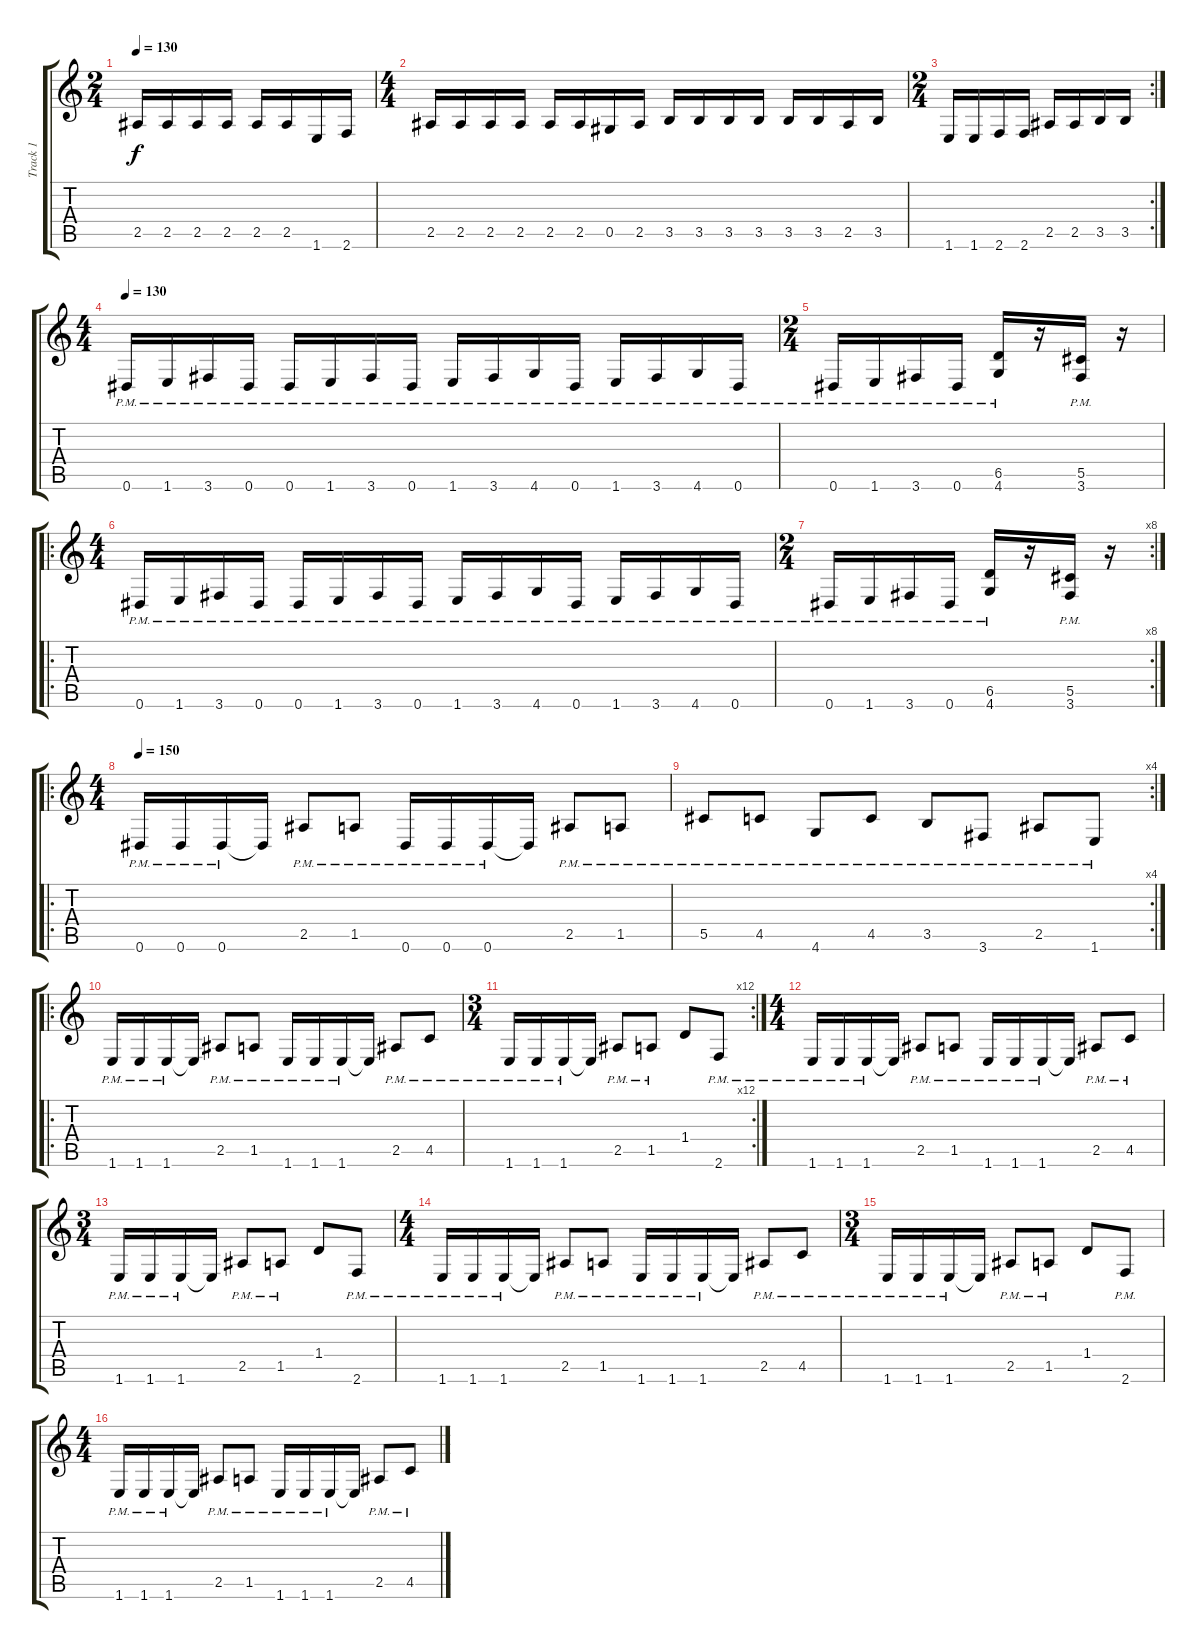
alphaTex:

\track ("Track 1" "Track 1") {instrument distortionguitar}
\staff {score tabs}
\tuning (Eb4 Bb3 Gb3 Db3 Ab2 Eb2) {hide}
\ts (2 4)
\tempo 130
\clef g2
\ks c
2.5.16{dy f} 2.5.16 2.5.16 2.5.16 2.5.16 2.5.16 1.6.16 2.6.16 |
\ts (4 4)
2.5.16 2.5.16 2.5.16 2.5.16 2.5.16 2.5.16 0.5.16 2.5.16 3.5.16 3.5.16 3.5.16 3.5.16 3.5.16 3.5.16 2.5.16 3.5.16 |
\rc 2
\ts (2 4)
1.6.16 1.6.16 2.6.16 2.6.16 2.5.16 2.5.16 3.5.16 3.5.16 |
\ts (4 4)
\tempo 130
0.6{pm}.16 1.6{pm}.16 3.6{pm}.16 0.6{pm}.16 0.6{pm}.16 1.6{pm}.16 3.6{pm}.16 0.6{pm}.16 1.6{pm}.16 3.6{pm}.16 4.6{pm}.16 0.6{pm}.16 1.6{pm}.16 3.6{pm}.16 4.6{pm}.16 0.6{pm}.16 |
\ts (2 4)
0.6{pm}.16 1.6{pm}.16 3.6{pm}.16 0.6{pm}.16 (6.5{pm} 4.6{pm}).16 r.16 (5.5{pm} 3.6{pm}).16 r.16 |
\ro
\ts (4 4)
0.6{pm}.16 1.6{pm}.16 3.6{pm}.16 0.6{pm}.16 0.6{pm}.16 1.6{pm}.16 3.6{pm}.16 0.6{pm}.16 1.6{pm}.16 3.6{pm}.16 4.6{pm}.16 0.6{pm}.16 1.6{pm}.16 3.6{pm}.16 4.6{pm}.16 0.6{pm}.16 |
\rc 8
\ts (2 4)
0.6{pm}.16 1.6{pm}.16 3.6{pm}.16 0.6{pm}.16 (6.5{pm} 4.6{pm}).16 r.16 (5.5{pm} 3.6{pm}).16 r.16 |
\ro
\ts (4 4)
\tempo 150
0.6{pm}.16 0.6{pm}.16 0.6{pm}.16 0.6{t}.16 2.5{pm}.8 1.5{pm}.8 0.6{pm}.16 0.6{pm}.16 0.6{pm}.16 0.6{t}.16 2.5{pm}.8 1.5{pm}.8 |
\rc 4
5.5{pm}.8 4.5{pm}.8 4.6{pm}.8 4.5{pm}.8 3.5{pm}.8 3.6{pm}.8 2.5{pm}.8 1.6{pm}.8 |
\ro
1.6{pm}.16 1.6{pm}.16 1.6{pm}.16 1.6{t}.16 2.5{pm}.8 1.5{pm}.8 1.6{pm}.16 1.6{pm}.16 1.6{pm}.16 1.6{t}.16 2.5{pm}.8 4.5{pm}.8 |
\rc 12
\ts (3 4)
1.6{pm}.16 1.6{pm}.16 1.6{pm}.16 1.6{t}.16 2.5{pm}.8 1.5{pm}.8 1.4.8 2.6{pm}.8 |
\ts (4 4)
1.6{pm}.16{volume 12} 1.6{pm}.16 1.6{pm}.16 1.6{t}.16 2.5{pm}.8 1.5{pm}.8 1.6{pm}.16 1.6{pm}.16 1.6{pm}.16 1.6{t}.16 2.5{pm}.8 4.5{pm}.8 |
\ts (3 4)
1.6{pm}.16 1.6{pm}.16 1.6{pm}.16 1.6{t}.16 2.5{pm}.8 1.5{pm}.8 1.4.8 2.6{pm}.8 |
\ts (4 4)
1.6{pm}.16 1.6{pm}.16 1.6{pm}.16 1.6{t}.16 2.5{pm}.8 1.5{pm}.8 1.6{pm}.16 1.6{pm}.16 1.6{pm}.16 1.6{t}.16 2.5{pm}.8 4.5{pm}.8 |
\ts (3 4)
1.6{pm}.16 1.6{pm}.16 1.6{pm}.16 1.6{t}.16 2.5{pm}.8 1.5{pm}.8 1.4.8 2.6{pm}.8 |
\ts (4 4)
1.6{pm}.16{volume 8} 1.6{pm}.16 1.6{pm}.16 1.6{t}.16 2.5{pm}.8 1.5{pm}.8 1.6{pm}.16 1.6{pm}.16 1.6{pm}.16 1.6{t}.16 2.5{pm}.8 4.5{pm}.8
